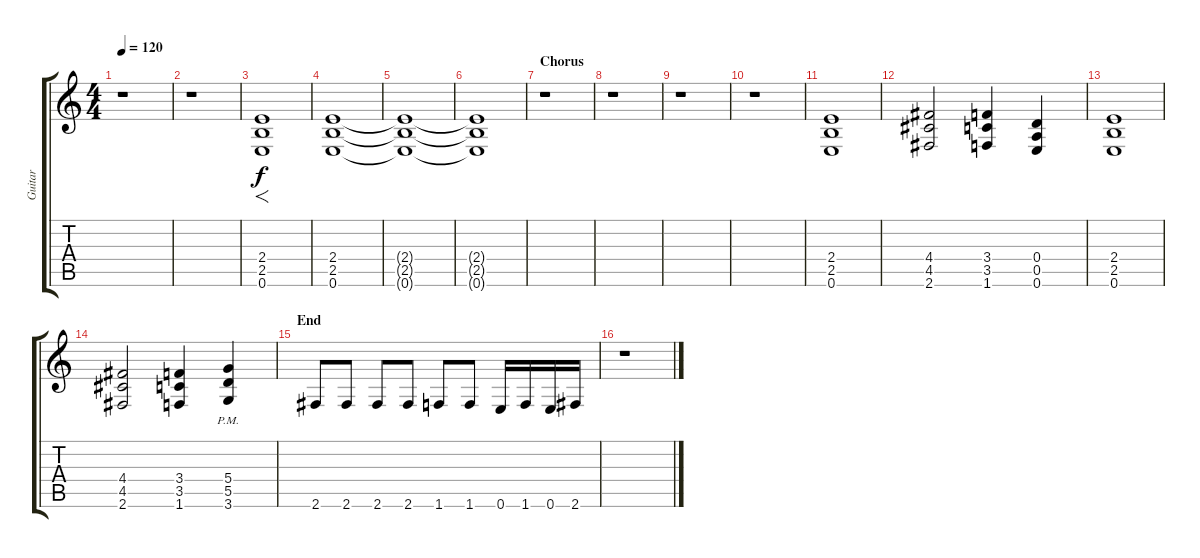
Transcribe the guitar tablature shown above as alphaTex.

\track ("Guitar" "Guitar") {instrument overdrivenguitar}
\staff {score tabs}
\tuning (E4 B3 G3 D3 A2 E2) {hide}
\ts (4 4)
\tempo 120
\clef g2
\ks c
r.1{dy f} |
r.1 |
(2.4 2.5 0.6).1{f} |
(2.4 2.5 0.6).1 |
(2.4{t} 2.5{t} 0.6{t}).1 |
(2.4{t} 2.5{t} 0.6{t}).1 |
\section ("" "Chorus")
r.1 |
r.1 |
r.1 |
r.1 |
(2.4 2.5 0.6).1 |
(4.4 4.5 2.6).2 (3.4 3.5 1.6).4 (0.4 0.5 0.6).4 |
(2.4 2.5 0.6).1 |
(4.4 4.5 2.6).2 (3.4 3.5 1.6).4 (5.4{pm} 5.5{pm} 3.6{pm}).4 |
\section ("" "End")
2.6.8 2.6.8 2.6.8 2.6.8 1.6.8 1.6.8 0.6.16 1.6.16 0.6.16 2.6.16 |
r.1
